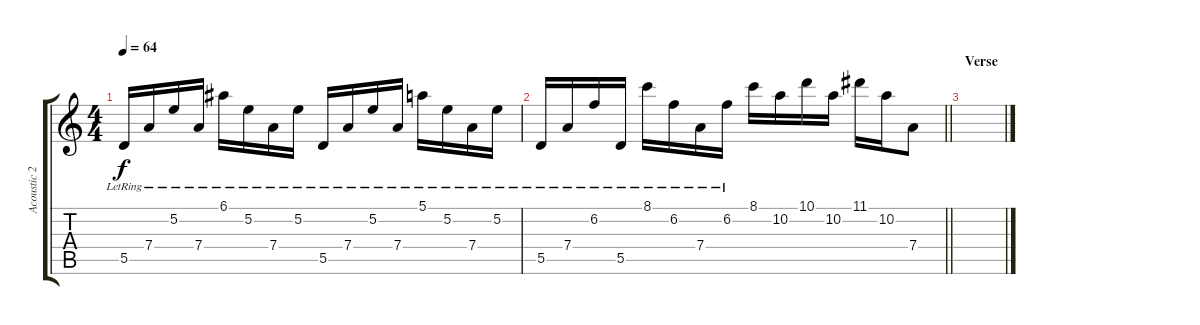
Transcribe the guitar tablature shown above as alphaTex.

\track ("Acoustic 2" "Acoustic 2") {instrument acousticguitarsteel}
\staff {score tabs}
\tuning (E4 B3 G3 D3 A2 D2) {hide}
\ts (4 4)
\tempo 64
\clef g2
\ks c
5.5{lr}.16{dy f} 7.4{lr}.16 5.2{lr}.16 7.4{lr}.16 6.1{lr}.16 5.2{lr}.16 7.4{lr}.16 5.2{lr}.16 5.5{lr}.16 7.4{lr}.16 5.2{lr}.16 7.4{lr}.16 5.1{lr}.16 5.2{lr}.16 7.4{lr}.16 5.2{lr}.16 |
\barLineRight lightlight
5.5{lr}.16 7.4{lr}.16 6.2{lr}.16 5.5{lr}.16 8.1{lr}.16 6.2{lr}.16 7.4{lr}.16 6.2{lr}.16 8.1.16 10.2.16 10.1.16 10.2.16 11.1.16 10.2.16 7.4.8 |
\section ("" "Verse")
